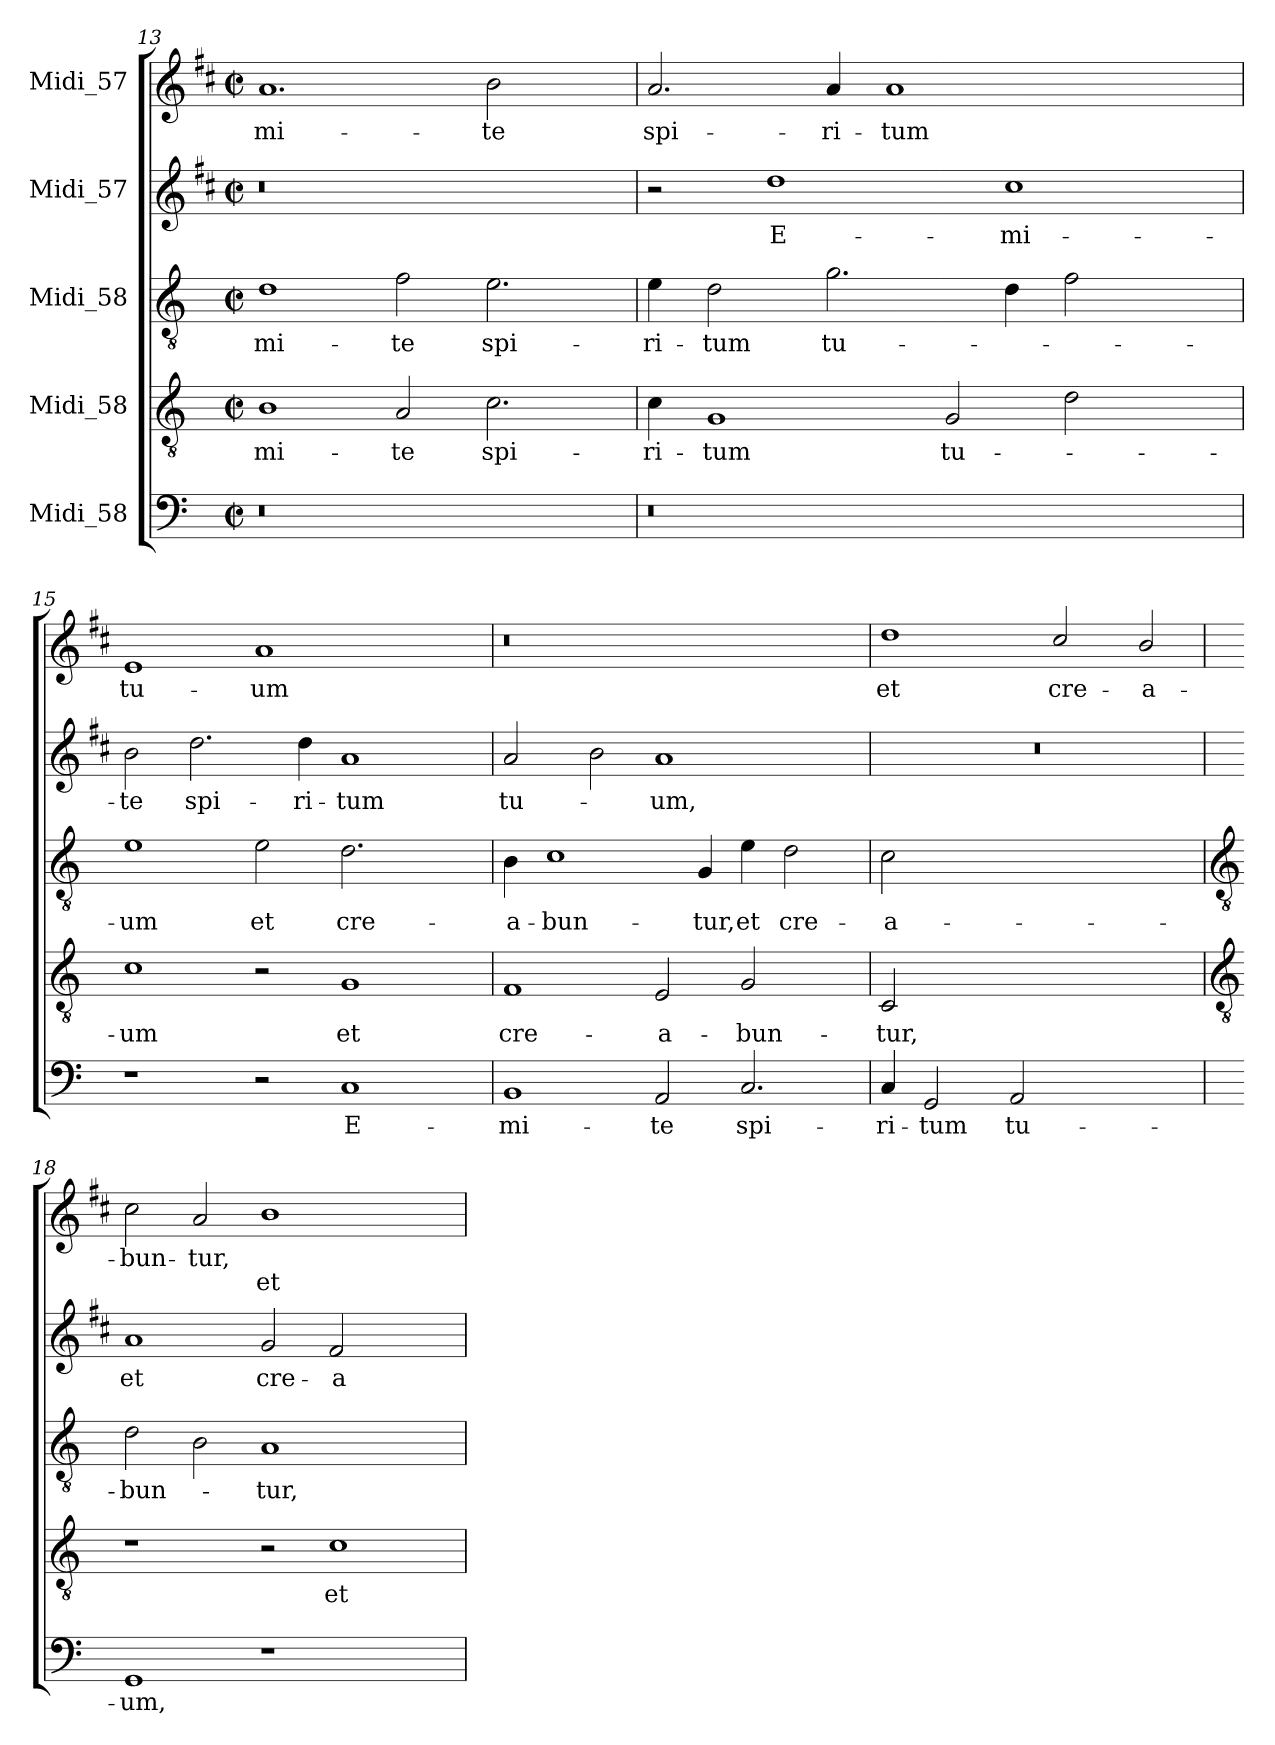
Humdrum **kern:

**kern	**text	**kern	**text	**kern	**text	**kern	**text	**kern	**text	**text
*part5	*part5	*part4	*part4	*part3	*part3	*part2	*part2	*part1	*part1	*part1
*staff5	*staff5	*staff4	*staff4	*staff3	*staff3	*staff2	*staff2	*staff1	*staff1	*staff1
*I"Midi_58	*	*I"Midi_58	*	*I"Midi_58	*	*I"Midi_57	*	*I"Midi_57	*	*
*clefF4	*	*clefGv2	*	*clefGv2	*	*clefG2	*	*clefG2	*	*
*	*	*	*	*	*	*ITrd1c2	*	*ITrd1c2	*	*
*k[]	*	*k[]	*	*k[]	*	*k[]	*	*k[]	*	*
*C:	*	*C:	*	*C:	*	*C:	*	*C:	*	*
*M4/2	*	*M4/2	*	*M4/2	*	*M4/2	*	*M4/2	*	*
*met(c|)	*	*met(c|)	*	*met(c|)	*	*met(c|)	*	*met(c|)	*	*
=13	=13	=13	=13	=13	=13	=13	=13	=13	=13	=13
!	!	!	!LO:LY:b	!	!LO:LY:b	!	!	!	!LO:LY:b	!
*	*	*	*	*	*	*	*	*^	*	*
0r	.	1B	-mi-	1d	-mi-	0r	.	1.g	0ryy	-mi-	.
!	!	!	!LO:LY:b	!	!LO:LY:b	!	!	!	!	!	!
.	.	2A	-te	2f	-te	.	.	.	.	.	.
!	!	!	!LO:LY:b	!	!LO:LY:b	!	!	!	!	!LO:LY:b	!
.	.	2.c	spi-	2.e	spi-	.	.	2a	.	-te	.
4ryy	.	.	.	.	.	4ryy	.	4ryy	4ryy	.	.
=14	=14	=14	=14	=14	=14	=14	=14	=14	=14	=14	=14
!	!	!	!LO:LY:b	!	!LO:LY:b	!	!	!	!	!LO:LY:b	!
0r	.	4c	-ri-	4e	-ri-	2r	.	2.g	1ryy	spi-	.
!	!	!	!LO:LY:b	!	!LO:LY:b	!	!	!	!	!	!
.	.	1G	-tum	2d	-tum	.	.	.	.	.	.
!	!	!	!	!	!	!	!LO:LY:b	!	!	!	!
.	.	.	.	.	.	1cc	E-	.	.	.	.
!	!	!	!	!	!LO:LY:b	!	!	!	!	!LO:LY:b	!
.	.	.	.	2.g	tu-	.	.	4g	.	-ri-	.
!	!	!	!	!	!	!	!	!	!	!LO:LY:b	!
.	.	.	.	.	.	.	.	1g	2ryy	-tum	.
!	!	!	!LO:LY:b	!	!	!	!	!	!	!	!
.	.	2G	tu-	.	.	.	.	.	.	.	.
!	!	!	!	!	!	!	!LO:LY:b	!	!	!	!
.	.	.	.	4d	.	1b	-mi-	.	2ryy	.	.
.	.	2d	.	2f	.	.	.	.	.	.	.
2ryy	.	.	.	.	.	.	.	2ryy	2ryy	.	.
.	.	4ryy	.	4ryy	.	.	.	.	.	.	.
=15	=15	=15	=15	=15	=15	=15	=15	=15	=15	=15	=15
!	!	!	!LO:LY:b	!	!LO:LY:b	!	!LO:LY:b	!	!	!LO:LY:b	!
1r	.	1c	-um	1e	-um	2a	-te	1d	2ryy	tu-	.
!	!	!	!	!	!	!	!LO:LY:b	!	!	!	!
.	.	.	.	.	.	2.cc	spi-	.	0ryy	.	.
!	!	!	!	!	!LO:LY:b	!	!	!	!	!LO:LY:b	!
2r	.	2r	.	2e	et	.	.	1g	.	-um	.
!	!	!	!	!	!	!	!LO:LY:b	!	!	!	!
.	.	.	.	.	.	4cc	-ri-	.	.	.	.
!	!LO:LY:b	!	!LO:LY:b	!	!LO:LY:b	!	!LO:LY:b	!	!	!	!
1C	E-	1G	et	2.d	cre-	1g	-tum	.	.	.	.
.	.	.	.	.	.	.	.	2ryy	.	.	.
.	.	.	.	4ryy	.	.	.	.	.	.	.
=16	=16	=16	=16	=16	=16	=16	=16	=16	=16	=16	=16
!	!LO:LY:b	!	!LO:LY:b	!	!LO:LY:b	!	!LO:LY:b	!	!	!	!
1BB	-mi-	1F	cre-	4B	-a-	2g	tu-	0r	4ryy	.	.
!	!	!	!	!	!LO:LY:b	!	!	!	!	!	!
.	.	.	.	1c	-bun-	.	.	.	0ryy	.	.
.	.	.	.	.	.	2a	.	.	.	.	.
!	!LO:LY:b	!	!LO:LY:b	!	!	!	!LO:LY:b	!	!	!	!
2AA	-te	2E	-a-	.	.	1g	-um,	.	.	.	.
!	!	!	!	!	!LO:LY:b	!	!	!	!	!	!
.	.	.	.	4G	-tur,	.	.	.	.	.	.
!	!LO:LY:b	!	!LO:LY:b	!	!LO:LY:b	!	!	!	!	!	!
2.C	spi-	2G	-bun-	4e	et	.	.	.	.	.	.
!	!	!	!	!	!LO:LY:b	!	!	!	!	!	!
.	.	.	.	2d	cre-	.	.	.	.	.	.
.	.	4ryy	.	.	.	4ryy	.	4ryy	.	.	.
=17	=17	=17	=17	=17	=17	=17	=17	=17	=17	=17	=17
!	!LO:LY:b	!	!LO:LY:b	!	!LO:LY:b	!	!	!	!	!LO:LY:b	!
4C	-ri-	2C	-tur,	2c	-a-	0r	.	1cc	0ryy	et	.
!	!LO:LY:b	!	!	!	!	!	!	!	!	!	!
2GG	-tum	.	.	.	.	.	.	.	.	.	.
.	.	1.ryy	.	1.ryy	.	.	.	.	.	.	.
!	!LO:LY:b	!	!	!	!	!	!	!	!	!	!
2AA	tu-	.	.	.	.	.	.	.	.	.	.
!	!	!	!	!	!	!	!	!	!	!LO:LY:b	!
.	.	.	.	.	.	.	.	2b	.	cre-	.
2.ryy	.	.	.	.	.	.	.	.	.	.	.
!	!	!	!	!	!	!	!	!	!	!LO:LY:b	!
.	.	.	.	.	.	.	.	2a	.	-a-	.
!!LO:LB:g=z	!!
=18	=18	=18	=18	=18	=18	=18	=18	=18	=18	=18	=18
*	*	*clefGv2	*	*clefGv2	*	*	*	*	*	*	*
!	!LO:LY:b	!	!	!	!LO:LY:b	!	!LO:LY:b	!	!	!LO:LY:b	!
1GG	-um,	1r	.	2d	-bun-	1g	et	2b	0ryy	-bun-	.
!	!	!	!	!	!	!	!	!	!	!LO:LY:b	!
.	.	.	.	2B	.	.	.	2g	.	-tur,	.
!	!	!	!	!	!LO:LY:b	!	!LO:LY:b	!	!	!	!LO:LY:b
1r	.	2r	.	1A	-tur,	2f	cre-	1a	.	.	et
!	!	!	!LO:LY:b	!	!	!	!LO:LY:b	!	!	!	!
.	.	1c	et	.	.	2e	-a-	.	.	.	.
2ryy	.	.	.	2ryy	.	2ryy	.	2ryy	2ryy	.	.
*	*	*	*	*	*	*	*	*v	*v	*	*
=	=	=	=	=	=	=	=	=	=	=
*-	*-	*-	*-	*-	*-	*-	*-	*-	*-	*-
